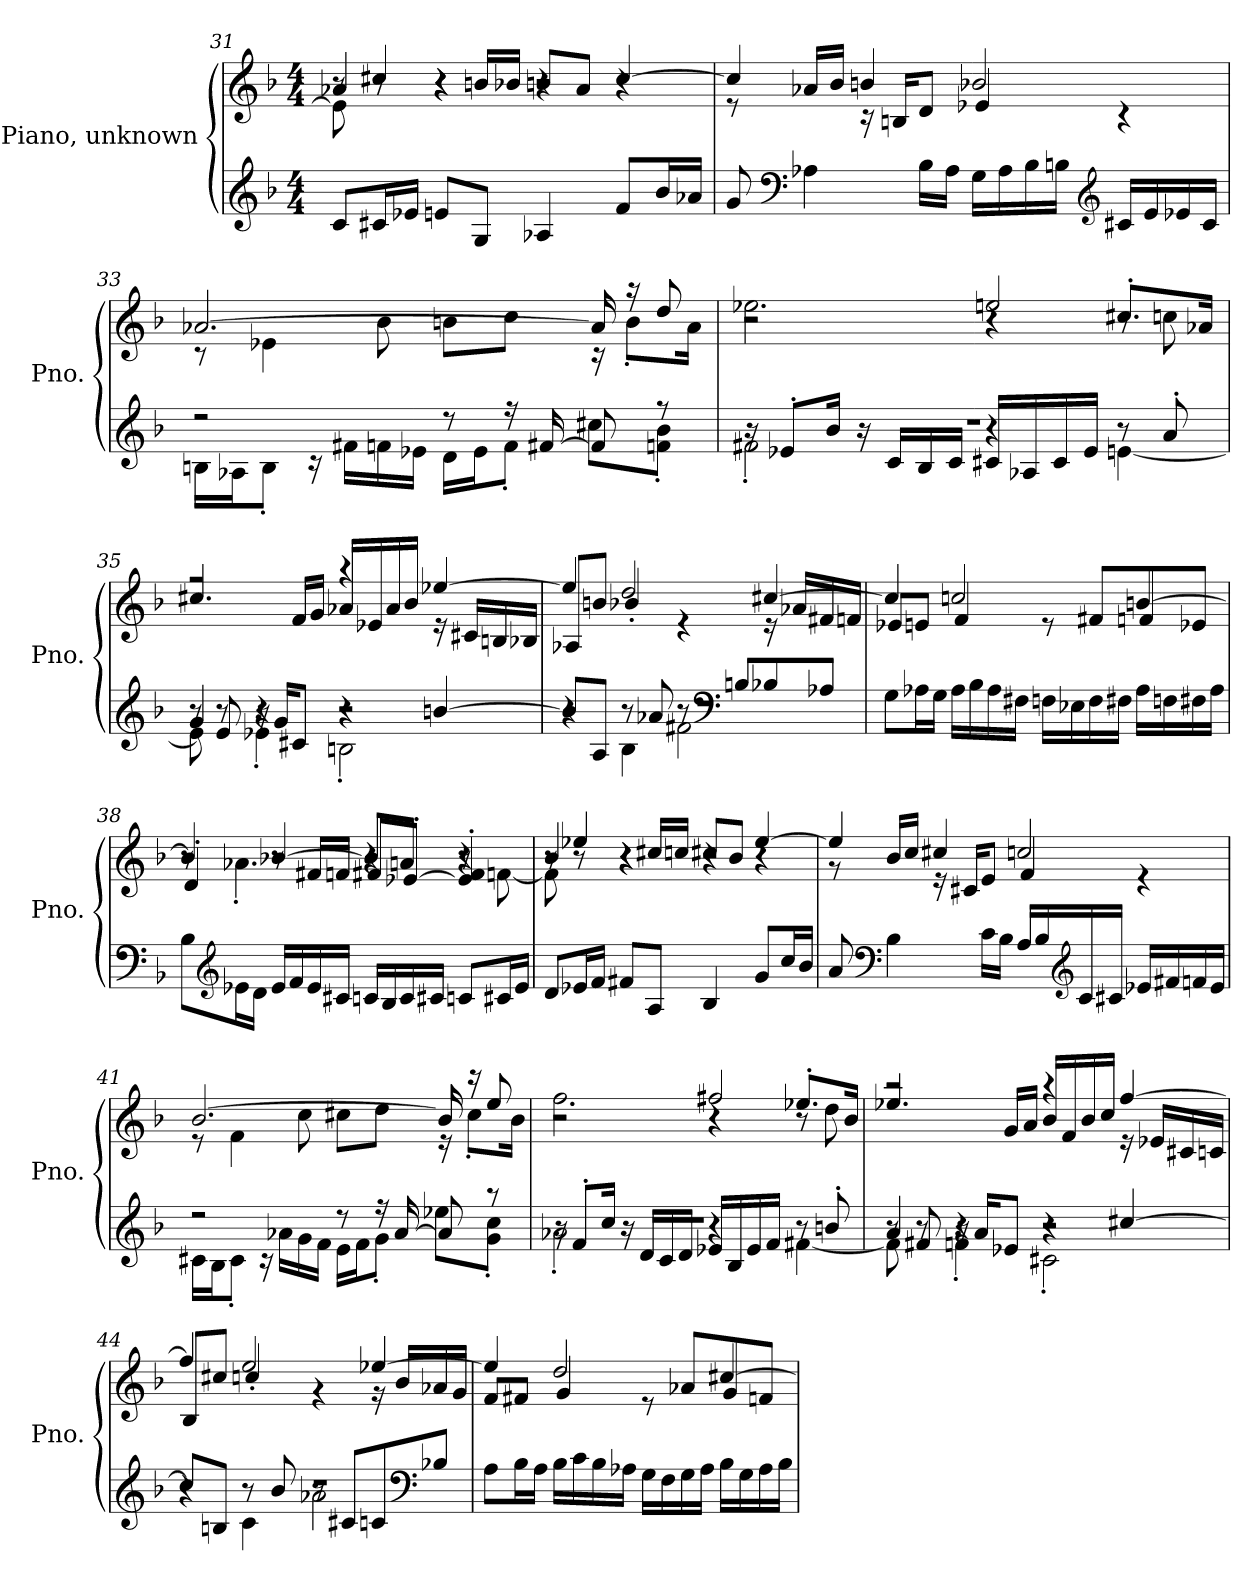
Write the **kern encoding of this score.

**kern	**kern
*part1	*part1
*staff2	*staff1
*I"Piano, unknown	*
*I'Pno.	*
*clefG2	*clefG2
*k[b-]	*k[b-]
*M4/4	*M4/4
=31	=31
*	*^
*	*	*^
8c/L	4a-X/	8e-\]	8r
16c#X/L	.	8r	4cc#X/
16e-X/JJ	.	.	.
8en/L	4r	4r	.
8G/J	.	.	16bn/LL
.	.	.	16b-X/JJ
4A-X/	4r	2r	8bn/L
.	.	.	8a-/J
8f/L	[4cc#/	.	4r
16b-/L	.	.	.
16a-X/JJ	.	.	.
*	*	*v	*v
!!LO:LB:g=z
=32	=32	=32
8g/	4cc#/]	8r
*clefF4	*	*
4A-X\	.	16a-X/LL
.	.	16b-/JJ
.	4bn/	16r
.	.	16Bn/KL
16B-\LL	.	8d/J
16A-\JJ	.	.
16G\LL	2b-X/	4e-X/
16A-\	.	.
16B-\	.	.
16Bn\JJ	.	.
*clefG2	*	*
16c#X/LL	.	4r
16e/	.	.
16e-X/	.	.
16c#/JJ	.	.
=33	=33	=33
*^	*	*
2r	16Bn\LL	[2.a-X/	8r
.	16A-X\J	.	.
.	8B'\J	.	4e-X\
.	16r	.	.
.	16f#X\LL	.	.
.	16fn\	.	8b-\
.	16e-X\JJ	.	.
8r	16d\LL	.	8bn\L
.	16e-\J	.	.
16r	8f'\J	.	8cc\J
[16f#X/	.	.	.
8f#/]	8cc#X\L	16a-/]	16r
.	.	16r	8b'\L
8r	8fn\' 8b-\'J	8dd/	.
.	.	.	16a-\Jk
!!LO:LB:g=z
=34	=34	=34	=34
*	*^	*	*^
1r	2f#X'\	16r	2r	2.ee-X\	2r
.	.	8e-X'/L	.	.	.
.	.	16b-/Jk	.	.	.
.	.	16r	.	.	.
.	.	16c/LL	.	.	.
.	.	16B-/	.	.	.
.	.	16c/JJ	.	.	.
.	4r	16c#X/LL	2een/	.	4r
.	.	16A-X/	.	.	.
.	.	16c#/	.	.	.
.	.	16e-/JJ	.	.	.
.	[4en\	8r	.	8r	8.cc#X'/L
.	.	8a'/	.	8ccn\	.
.	.	.	.	.	16a-X/Jk
*	*	*	*	*v	*v
=35	=35	=35	=35	=35
4g/	8e\]	8r	2r	4.cc#X/
.	8r	8e/	.	.
4r	4e-X'\	16r	.	.
.	.	16g/KL	.	.
.	.	8c#X/J	.	16f/LL
.	.	.	.	16g/JJ
2r	2Bn'\	4r	4r	16a-X/LL
.	.	.	.	16e-X/
.	.	.	.	16a-/
.	.	.	.	16b-/JJ
.	.	[4bn/	[4ee-X/	16r
.	.	.	.	16c#X/LL
.	.	.	.	16Bn/
.	.	.	.	16B-X/JJ
!!LO:PB:g=z	!!
=36	=36	=36	=36	=36
1r	4r	8b/L]	4ee-/]	8A-X/L
.	.	8A/J	.	8bn/J
.	4B-\	8r	2dd/	4b-X'/
.	.	8a-X/	.	.
.	2f#X\	8r	.	4r
*clefF4	*	*	*	*
.	.	8Bn/L	.	.
.	.	8B-X/	[4cc#X/	16r
.	.	.	.	16a-X/LL
.	.	8A-X/J	.	16f#X/
.	.	.	.	16fn/JJ
*v	*v	*v	*	*
=37	=37	=37
8G\L	4cc#/]	8e-X/L
16A-X\L	.	8en/J
16G\JJ	.	.
16A-\LL	2ccn/	4f/
16B-\	.	.
16A-\	.	.
16F#X\JJ	.	.
16Fn\LL	.	8r
16E-X\	.	.
16F\	.	8f#X/L
16F#X\JJ	.	.
16A-\LL	[4bn/	8fn/
16Fn\	.	.
16F#X\	.	8e-X/J
16A-\JJ	.	.
!!LO:LB:g=z
=38	=38	=38
*	*	*^
8B-\L	4b/]	8r	4d'/
*clefG2	*	*	*
16e-X\L	.	4.a-X'\	.
16d\JJ	.	.	.
16e-/LL	[4b-X/	.	8r
16f/	.	.	.
16e-/	.	.	16f#X/LL
16c#X/JJ	.	.	16fn/JJ
16cn/LL	8b-/L]	4r	8f#X/L
16B-/	.	.	.
16c/	8an/J	.	[8e-X'/J
16c#X/JJ	.	.	.
8cn/L	4r	8r	4e-/]' 4f#/'
16c#X/L	.	[8fn\	.
16e-/JJ	.	.	.
=39	=39	=39	=39
8d/L	4b-/	8f\]	8r
16e-X/L	.	8r	4ee-X/
16f/JJ	.	.	.
8f#X/L	4r	4r	.
8A/J	.	.	16cc#X/LL
.	.	.	16ccn/JJ
4B-/	4r	2r	8cc#X/L
.	.	.	8b-/J
8g/L	[4ee-/	.	4r
16cc/L	.	.	.
16b-/JJ	.	.	.
*	*	*v	*v
!!LO:LB:g=z
=40	=40	=40
8a/	4ee-/]	8r
*clefF4	*	*
4B-\	.	16b-/LL
.	.	16cc/JJ
.	4cc#X/	16r
.	.	16c#X/KL
16c\LL	.	8e/J
16B-\JJ	.	.
16A/LL	2ccn/	4f/
16B-/	.	.
*clefG2	*	*
16c/	.	.
16c#X/JJ	.	.
16e-X/LL	.	4r
16f#X/	.	.
16fn/	.	.
16e-/JJ	.	.
=41	=41	=41
*^	*	*
2r	16c#X\LL	[2.b-/	8r
.	16B-\J	.	.
.	8c#'\J	.	4f\
.	16r	.	.
.	16a-X\LL	.	.
.	16g\	.	8cc\
.	16f\JJ	.	.
8r	16e\LL	.	8cc#X\L
.	16f\J	.	.
16r	8g'\J	.	8dd\J
[16a-/	.	.	.
8a-/]	8ee-X\L	16b-/]	16r
.	.	16r	8cc#'\L
8r	8g\' 8cc\'J	8ee/	.
.	.	.	16b-\Jk
!!LO:LB:g=z
=42	=42	=42	=42
*	*^	*	*^
1r	2a-X'\	16r	2r	2.ff\	2r
.	.	8f'/L	.	.	.
.	.	16cc/Jk	.	.	.
.	.	16r	.	.	.
.	.	16d/LL	.	.	.
.	.	16c/	.	.	.
.	.	16d/JJ	.	.	.
.	4r	16e-X/LL	2ff#X/	.	4r
.	.	16B-/	.	.	.
.	.	16e-/	.	.	.
.	.	16f/JJ	.	.	.
.	[4f#X\	8r	.	8r	8.ee-X'/L
.	.	8bn'/	.	8dd\	.
.	.	.	.	.	16b-/Jk
*	*	*	*	*v	*v
=43	=43	=43	=43	=43
4a/	8f#\]	8r	2r	4.ee-X/
.	8r	8f#X/	.	.
4r	4fn'\	16r	.	.
.	.	16a/KL	.	.
.	.	8e-X/J	.	16g/LL
.	.	.	.	16a/JJ
2r	2c#X'\	4r	4r	16b-/LL
.	.	.	.	16f/
.	.	.	.	16b-/
.	.	.	.	16cc/JJ
.	.	[4cc#X/	[4ff/	16r
.	.	.	.	16e-X/LL
.	.	.	.	16c#X/
.	.	.	.	16cn/JJ
!!LO:LB:g=z	!!
=44	=44	=44	=44	=44
1r	4r	8cc#/L]	4ff/]	8B-/L
.	.	8Bn/J	.	8cc#X/J
.	4c\	8r	2ee/	4ccn'/
.	.	8b-/	.	.
.	2a-X\	8r	.	4r
.	.	8c#X/L	.	.
.	.	8cn/	[4ee-X/	16r
.	.	.	.	16b-/LL
*clefF4	*	*	*	*
.	.	8B-X/J	.	16a-X/
.	.	.	.	16g/JJ
*v	*v	*v	*	*
=45	=45	=45
8A\L	4ee-/]	8f/L
16B-\L	.	8f#X/J
16A\JJ	.	.
16B-\LL	2dd/	4g/
16c\	.	.
16B-\	.	.
16A-X\JJ	.	.
16G\LL	.	8r
16F\	.	.
16G\	.	8a-X/L
16A-\JJ	.	.
16B-\LL	[4cc#X/	8g/
16G\	.	.
16A-\	.	8fn/J
16B-\JJ	.	.
*	*v	*v
=	=
*-	*-
